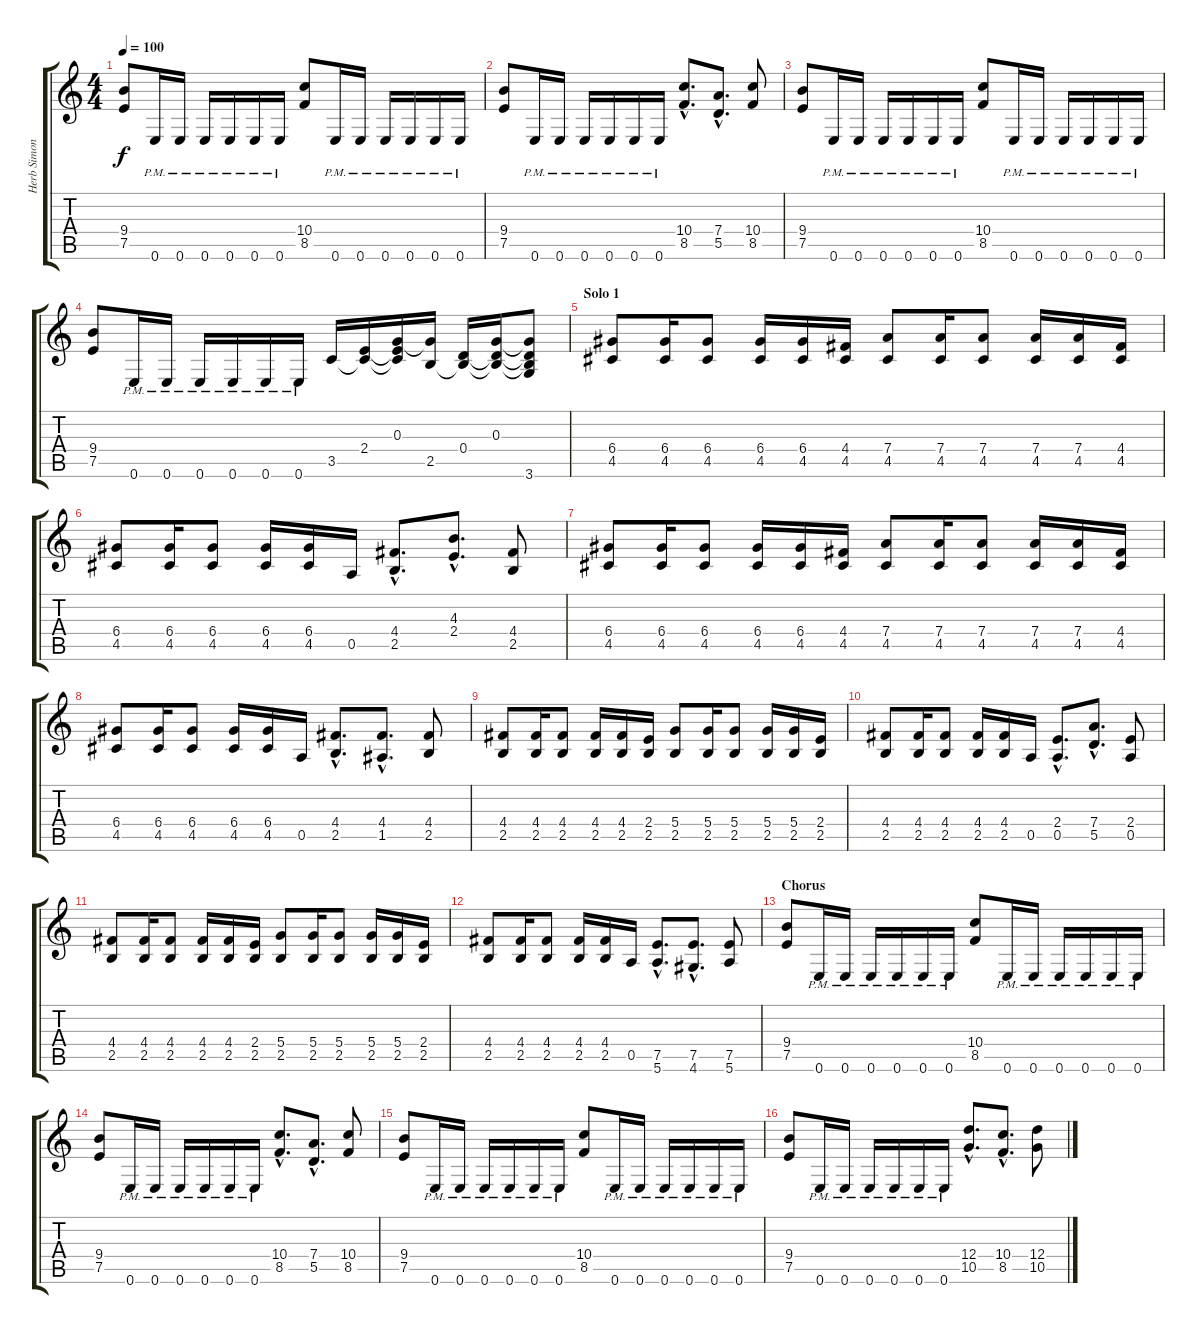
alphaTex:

\track ("Herb Simonsen" "Herb Simon") {instrument overdrivenguitar}
\staff {score tabs}
\tuning (E4 B3 G3 D3 A2 E2) {hide}
\ts (4 4)
\tempo 100
\clef g2
\ks c
(9.4 7.5).8{dy f} 0.6{pm}.16 0.6{pm}.16 0.6{pm}.16 0.6{pm}.16 0.6{pm}.16 0.6{pm}.16 (10.4 8.5).8 0.6{pm}.16 0.6{pm}.16 0.6{pm}.16 0.6{pm}.16 0.6{pm}.16 0.6{pm}.16 |
(9.4 7.5).8 0.6{pm}.16 0.6{pm}.16 0.6{pm}.16 0.6{pm}.16 0.6{pm}.16 0.6{pm}.16 (10.4{hac} 8.5{hac}).8{d} (7.4{hac} 5.5{hac}).8{d} (10.4 8.5).8 |
(9.4 7.5).8 0.6{pm}.16 0.6{pm}.16 0.6{pm}.16 0.6{pm}.16 0.6{pm}.16 0.6{pm}.16 (10.4 8.5).8 0.6{pm}.16 0.6{pm}.16 0.6{pm}.16 0.6{pm}.16 0.6{pm}.16 0.6{pm}.16 |
(9.4 7.5).8 0.6{pm}.16 0.6{pm}.16 0.6{pm}.16 0.6{pm}.16 0.6{pm}.16 0.6{pm}.16 3.5.16 (2.4 3.5{t}).16 (0.3 2.4{t} 3.5{t}).16 (0.3{t} 2.5).16 (0.4 2.5{t}).16 (0.3 0.4{t} 2.5{t}).16 (0.3{t} 0.4{t} 2.5{t} 3.6).8 |
\section ("" "Solo 1")
(6.4 4.5).8 (6.4 4.5).16 (6.4 4.5).8 (6.4 4.5).16 (6.4 4.5).16 (4.4 4.5).16 (7.4 4.5).8 (7.4 4.5).16 (7.4 4.5).8 (7.4 4.5).16 (7.4 4.5).16 (4.4 4.5).16 |
(6.4 4.5).8 (6.4 4.5).16 (6.4 4.5).8 (6.4 4.5).16 (6.4 4.5).16 0.5.16 (4.4{hac} 2.5{hac}).8{d} (4.3{hac} 2.4{hac}).8{d} (4.4 2.5).8 |
(6.4 4.5).8 (6.4 4.5).16 (6.4 4.5).8 (6.4 4.5).16 (6.4 4.5).16 (4.4 4.5).16 (7.4 4.5).8 (7.4 4.5).16 (7.4 4.5).8 (7.4 4.5).16 (7.4 4.5).16 (4.4 4.5).16 |
(6.4 4.5).8 (6.4 4.5).16 (6.4 4.5).8 (6.4 4.5).16 (6.4 4.5).16 0.5.16 (4.4{hac} 2.5{hac}).8{d} (4.4{hac} 1.5{hac}).8{d} (4.4 2.5).8 |
(4.4 2.5).8 (4.4 2.5).16 (4.4 2.5).8 (4.4 2.5).16 (4.4 2.5).16 (2.4 2.5).16 (5.4 2.5).8 (5.4 2.5).16 (5.4 2.5).8 (5.4 2.5).16 (5.4 2.5).16 (2.4 2.5).16 |
(4.4 2.5).8 (4.4 2.5).16 (4.4 2.5).8 (4.4 2.5).16 (4.4 2.5).16 0.5.16 (2.4{hac} 0.5{hac}).8{d} (7.4{hac} 5.5{hac}).8{d} (2.4 0.5).8 |
(4.4 2.5).8 (4.4 2.5).16 (4.4 2.5).8 (4.4 2.5).16 (4.4 2.5).16 (2.4 2.5).16 (5.4 2.5).8 (5.4 2.5).16 (5.4 2.5).8 (5.4 2.5).16 (5.4 2.5).16 (2.4 2.5).16 |
(4.4 2.5).8 (4.4 2.5).16 (4.4 2.5).8 (4.4 2.5).16 (4.4 2.5).16 0.5.16 (7.5{hac} 5.6{hac}).8{d} (7.5{hac} 4.6{hac}).8{d} (7.5 5.6).8 |
\section ("" "Chorus")
(9.4 7.5).8 0.6{pm}.16 0.6{pm}.16 0.6{pm}.16 0.6{pm}.16 0.6{pm}.16 0.6{pm}.16 (10.4 8.5).8 0.6{pm}.16 0.6{pm}.16 0.6{pm}.16 0.6{pm}.16 0.6{pm}.16 0.6{pm}.16 |
(9.4 7.5).8 0.6{pm}.16 0.6{pm}.16 0.6{pm}.16 0.6{pm}.16 0.6{pm}.16 0.6{pm}.16 (10.4{hac} 8.5{hac}).8{d} (7.4{hac} 5.5{hac}).8{d} (10.4 8.5).8 |
(9.4 7.5).8 0.6{pm}.16 0.6{pm}.16 0.6{pm}.16 0.6{pm}.16 0.6{pm}.16 0.6{pm}.16 (10.4 8.5).8 0.6{pm}.16 0.6{pm}.16 0.6{pm}.16 0.6{pm}.16 0.6{pm}.16 0.6{pm}.16 |
(9.4 7.5).8 0.6{pm}.16 0.6{pm}.16 0.6{pm}.16 0.6{pm}.16 0.6{pm}.16 0.6{pm}.16 (12.4{hac} 10.5{hac}).8{d} (10.4{hac} 8.5{hac}).8{d} (12.4 10.5).8
